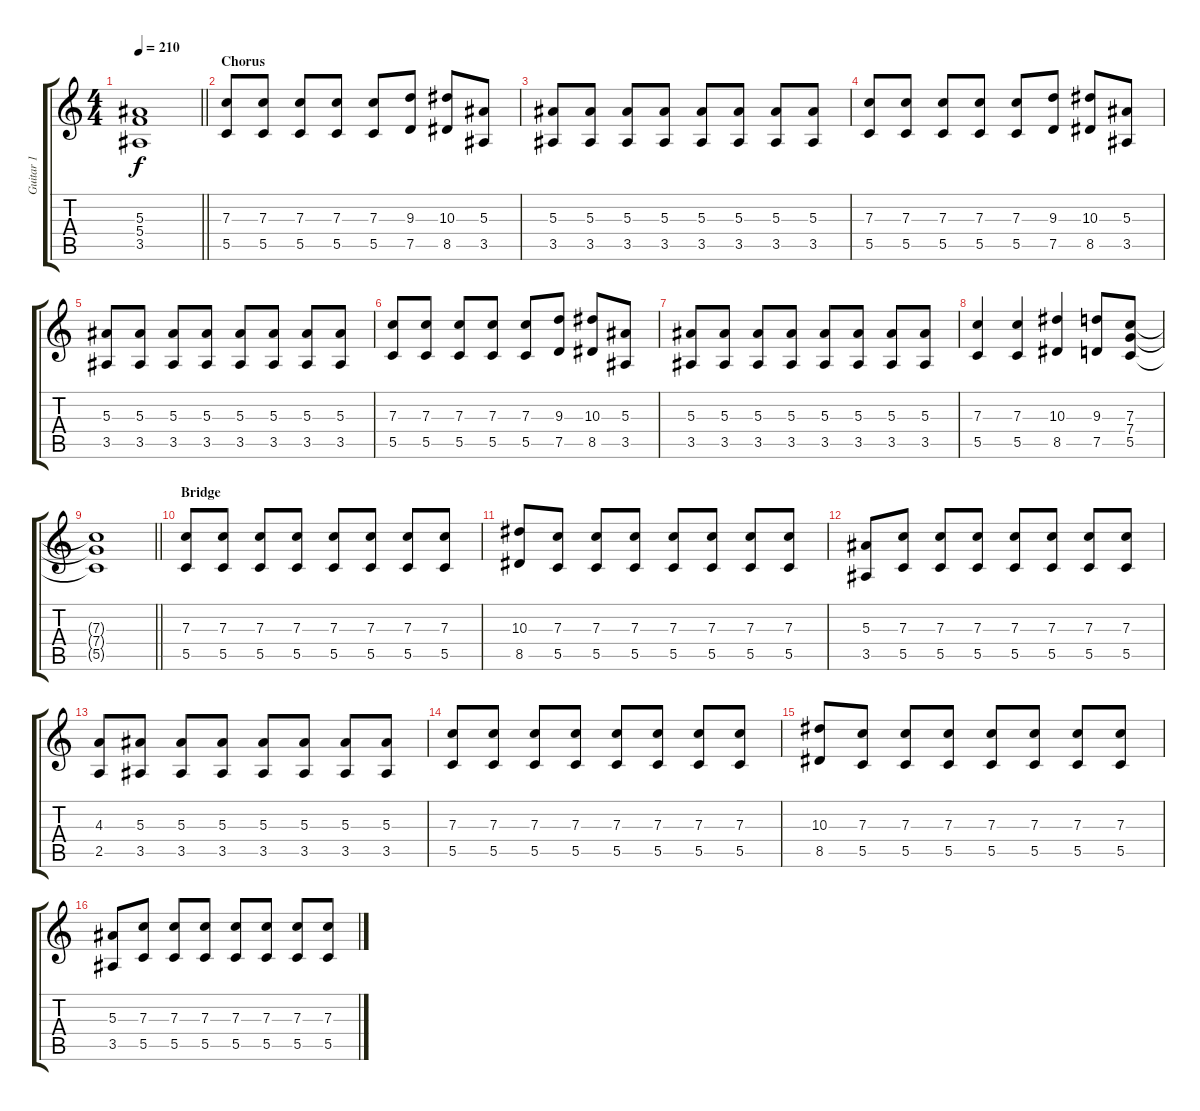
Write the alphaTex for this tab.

\track ("Guitar 1" "Guitar 1") {instrument overdrivenguitar}
\staff {score tabs}
\tuning (D4 A3 F3 C3 G2 D2) {hide}
\ts (4 4)
\tempo 210
\clef g2
\barLineRight lightlight
\ks c
(5.3{t} 5.4{t} 3.5{t}).1{dy f} |
\section ("" "Chorus")
(7.3 5.5).8 (7.3 5.5).8 (7.3 5.5).8 (7.3 5.5).8 (7.3 5.5).8 (9.3 7.5).8 (10.3 8.5).8 (5.3 3.5).8 |
(5.3 3.5).8 (5.3 3.5).8 (5.3 3.5).8 (5.3 3.5).8 (5.3 3.5).8 (5.3 3.5).8 (5.3 3.5).8 (5.3 3.5).8 |
(7.3 5.5).8 (7.3 5.5).8 (7.3 5.5).8 (7.3 5.5).8 (7.3 5.5).8 (9.3 7.5).8 (10.3 8.5).8 (5.3 3.5).8 |
(5.3 3.5).8 (5.3 3.5).8 (5.3 3.5).8 (5.3 3.5).8 (5.3 3.5).8 (5.3 3.5).8 (5.3 3.5).8 (5.3 3.5).8 |
(7.3 5.5).8 (7.3 5.5).8 (7.3 5.5).8 (7.3 5.5).8 (7.3 5.5).8 (9.3 7.5).8 (10.3 8.5).8 (5.3 3.5).8 |
(5.3 3.5).8 (5.3 3.5).8 (5.3 3.5).8 (5.3 3.5).8 (5.3 3.5).8 (5.3 3.5).8 (5.3 3.5).8 (5.3 3.5).8 |
(7.3 5.5).4 (7.3 5.5).4 (10.3 8.5).4 (9.3 7.5).8 (7.3 7.4 5.5).8 |
\barLineRight lightlight
(7.3{t} 7.4{t} 5.5{t}).1 |
\section ("" "Bridge")
(7.3 5.5).8 (7.3 5.5).8 (7.3 5.5).8 (7.3 5.5).8 (7.3 5.5).8 (7.3 5.5).8 (7.3 5.5).8 (7.3 5.5).8 |
(10.3 8.5).8 (7.3 5.5).8 (7.3 5.5).8 (7.3 5.5).8 (7.3 5.5).8 (7.3 5.5).8 (7.3 5.5).8 (7.3 5.5).8 |
(5.3 3.5).8 (7.3 5.5).8 (7.3 5.5).8 (7.3 5.5).8 (7.3 5.5).8 (7.3 5.5).8 (7.3 5.5).8 (7.3 5.5).8 |
(4.3 2.5).8 (5.3 3.5).8 (5.3 3.5).8 (5.3 3.5).8 (5.3 3.5).8 (5.3 3.5).8 (5.3 3.5).8 (5.3 3.5).8 |
(7.3 5.5).8 (7.3 5.5).8 (7.3 5.5).8 (7.3 5.5).8 (7.3 5.5).8 (7.3 5.5).8 (7.3 5.5).8 (7.3 5.5).8 |
(10.3 8.5).8 (7.3 5.5).8 (7.3 5.5).8 (7.3 5.5).8 (7.3 5.5).8 (7.3 5.5).8 (7.3 5.5).8 (7.3 5.5).8 |
(5.3 3.5).8 (7.3 5.5).8 (7.3 5.5).8 (7.3 5.5).8 (7.3 5.5).8 (7.3 5.5).8 (7.3 5.5).8 (7.3 5.5).8
